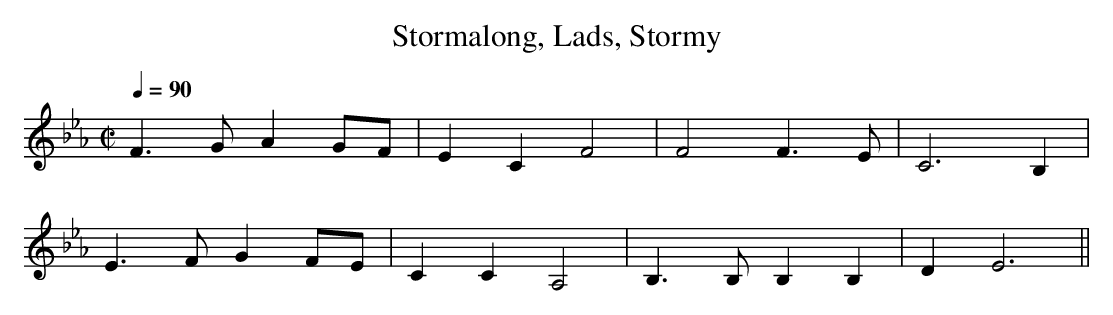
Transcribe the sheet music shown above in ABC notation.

X:1
T:Stormalong, Lads, Stormy
M:C|
L:1/4
Q:1/4=90
K:Eb
F>G AG/F/|EC F2|F2 F>E|C3 B,|
E>F GF/E/|CC A,2|B,>B, B,B,|D E3||
